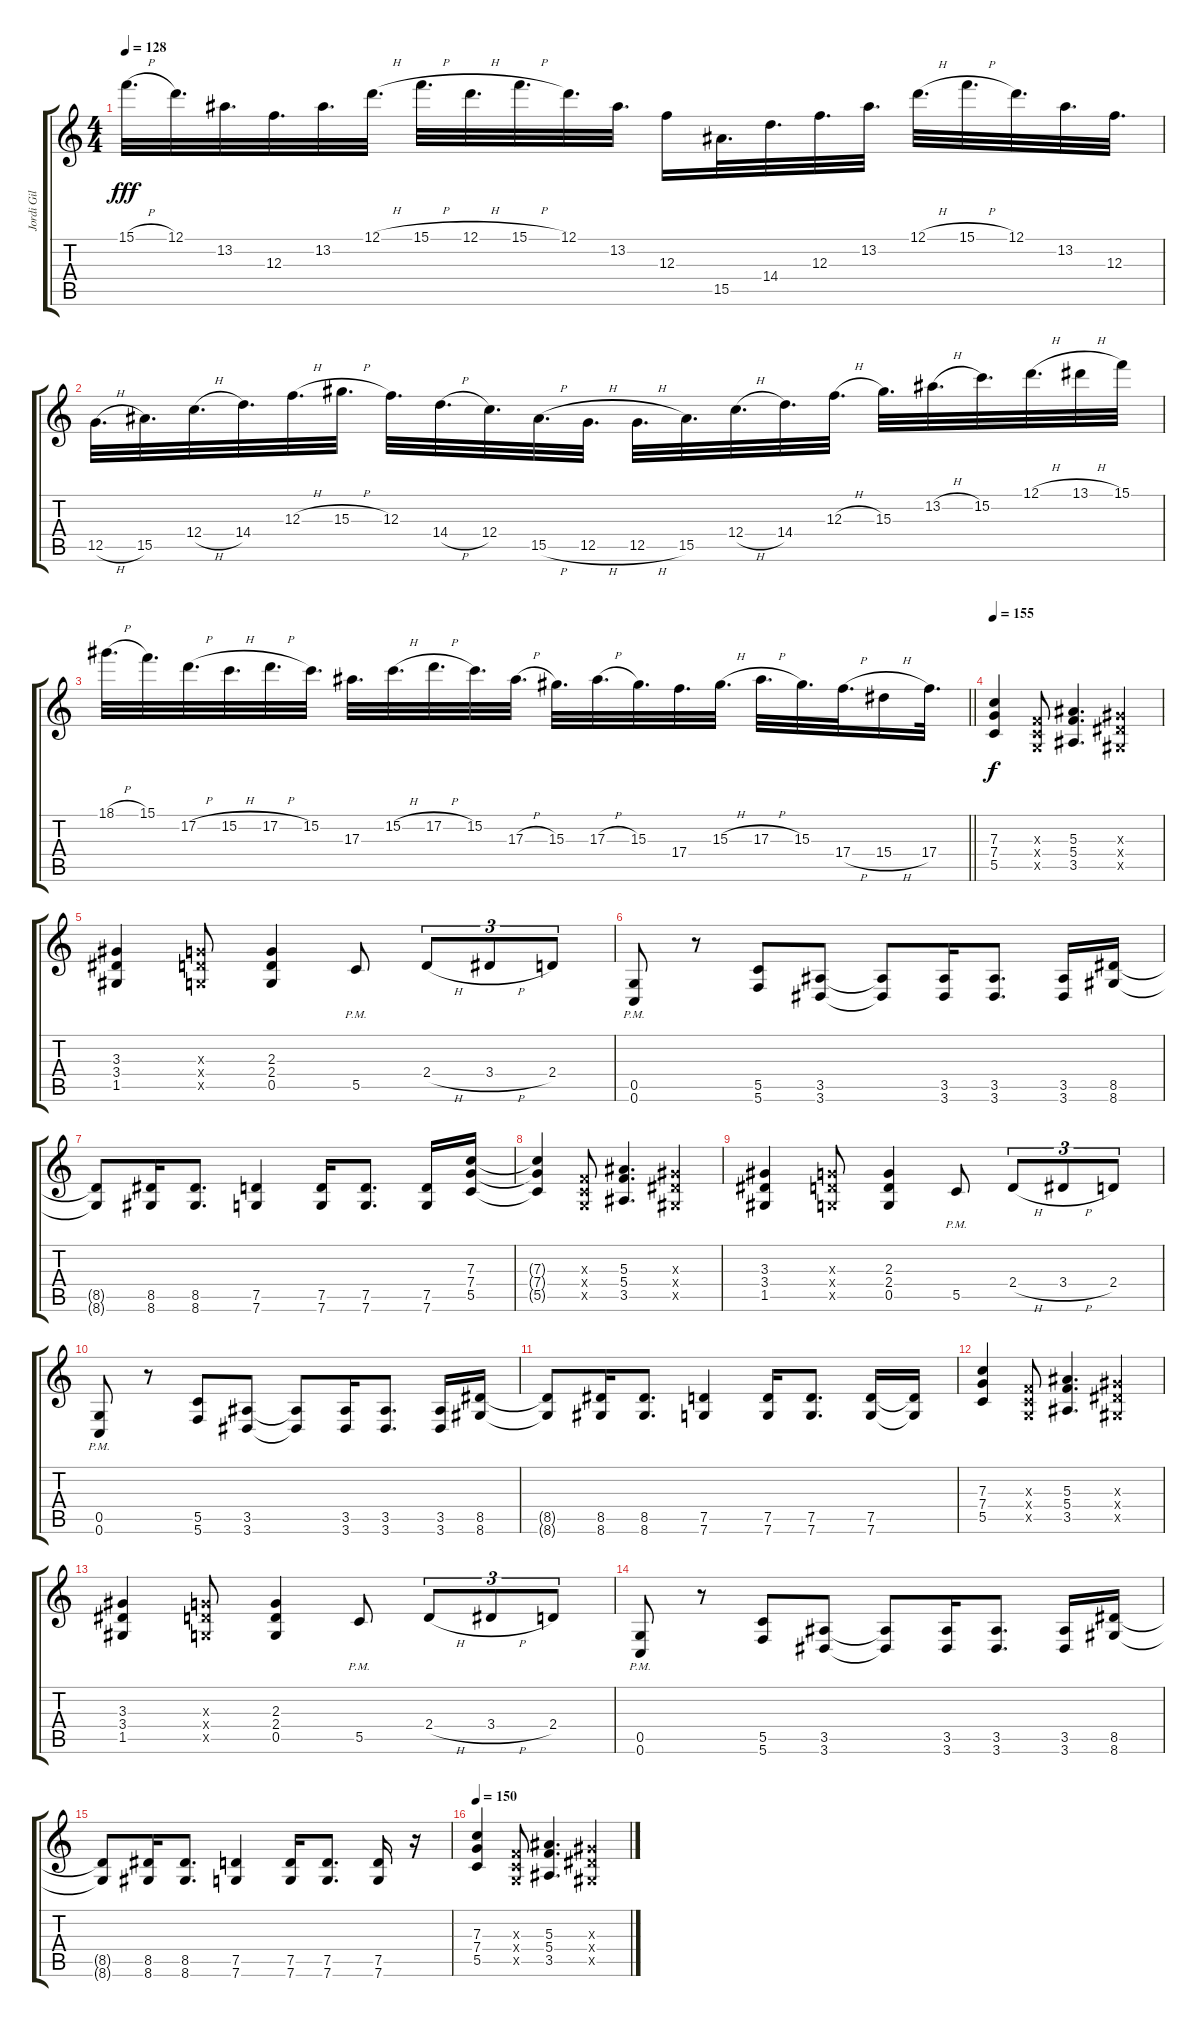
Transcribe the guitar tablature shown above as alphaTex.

\track ("Jordi Gil" "Jordi Gil") {instrument overdrivenguitar}
\staff {score tabs}
\tuning (D4 A3 F3 C3 G2 C2) {hide}
\ts (4 4)
\tempo 128
\clef g2
\ks c
15.1{h}.32{d dy fff} 12.1.32{d} 13.2.32{d} 12.3.32{d} 13.2.32{d} 12.1{h}.32{d} 15.1{h}.32{d} 12.1{h}.32{d} 15.1{h}.32{d} 12.1.32{d} 13.2.32{d} 12.3.16 15.5.32{d} 14.4.32{d} 12.3.32{d} 13.2.32{d} 12.1{h}.32{d} 15.1{h}.32{d} 12.1.32{d} 13.2.32{d} 12.3.32{d} |
12.5{h}.32{d} 15.5.32{d} 12.4{h}.32{d} 14.4.32{d} 12.3{h}.32{d} 15.3{h}.32{d} 12.3.32{d} 14.4{h}.32{d} 12.4.32{d} 15.5{h}.32{d} 12.5{h}.32{d} 12.5{h}.32{d} 15.5.32{d} 12.4{h}.32{d} 14.4.32{d} 12.3{h}.32{d} 15.3.32{d} 13.2{h}.32{d} 15.2.32{d} 12.1{h}.32{d} 13.1{h}.32 15.1.32 |
\barLineRight lightlight
18.1{h}.32{d} 15.1.32{d} 17.2{h}.32{d} 15.2{h}.32{d} 17.2{h}.32{d} 15.2.32{d} 17.3.32{d} 15.2{h}.32{d} 17.2{h}.32{d} 15.2.32{d} 17.3{h}.32{d} 15.3.32{d} 17.3{h}.32{d} 15.3.32{d} 17.4.32{d} 15.3{h}.32{d} 17.3{h}.32{d} 15.3.32{d} 17.4{h}.32{d} 15.4{h}.16 17.4.32{d} |
\tempo 150
\tempo 155
(7.3 7.4 5.5).4{dy f} (0.3{x} 0.4{x} 0.5{x}).8 (5.3 5.4 3.5).4{d} (3.3{x} 3.4{x} 1.5{x}).4 |
(3.3 3.4 1.5).4 (2.3{x} 2.4{x} 0.5{x}).8 (2.3 2.4 0.5).4 5.5{pm}.8 2.4{h}.8{tu (3 2)} 3.4{h}.8{tu (3 2)} 2.4.8{tu (3 2)} |
(0.5{pm} 0.6{pm}).8 r.8 (5.5 5.6).8 (3.5 3.6).8 (3.5{t} 3.6{t}).8 (3.5 3.6).16 (3.5 3.6).8{d} (3.5 3.6).16 (8.5 8.6).16 |
(8.5{t} 8.6{t}).8 (8.5 8.6).16 (8.5 8.6).8{d} (7.5 7.6).4 (7.5 7.6).16 (7.5 7.6).8{d} (7.5 7.6).16 (7.3 7.4 5.5).16 |
(7.3{t} 7.4{t} 5.5{t}).4 (0.3{x} 0.4{x} 0.5{x}).8 (5.3 5.4 3.5).4{d} (3.3{x} 3.4{x} 1.5{x}).4 |
(3.3 3.4 1.5).4 (2.3{x} 2.4{x} 0.5{x}).8 (2.3 2.4 0.5).4 5.5{pm}.8 2.4{h}.8{tu (3 2)} 3.4{h}.8{tu (3 2)} 2.4.8{tu (3 2)} |
(0.5{pm} 0.6{pm}).8 r.8 (5.5 5.6).8 (3.5 3.6).8 (3.5{t} 3.6{t}).8 (3.5 3.6).16 (3.5 3.6).8{d} (3.5 3.6).16 (8.5 8.6).16 |
(8.5{t} 8.6{t}).8 (8.5 8.6).16 (8.5 8.6).8{d} (7.5 7.6).4 (7.5 7.6).16 (7.5 7.6).8{d} (7.5 7.6).16 (7.5{t} 7.6{t}).16 |
(7.3 7.4 5.5).4 (0.3{x} 0.4{x} 0.5{x}).8 (5.3 5.4 3.5).4{d} (3.3{x} 3.4{x} 1.5{x}).4 |
(3.3 3.4 1.5).4 (2.3{x} 2.4{x} 0.5{x}).8 (2.3 2.4 0.5).4 5.5{pm}.8 2.4{h}.8{tu (3 2)} 3.4{h}.8{tu (3 2)} 2.4.8{tu (3 2)} |
(0.5{pm} 0.6{pm}).8 r.8 (5.5 5.6).8 (3.5 3.6).8 (3.5{t} 3.6{t}).8 (3.5 3.6).16 (3.5 3.6).8{d} (3.5 3.6).16 (8.5 8.6).16 |
(8.5{t} 8.6{t}).8 (8.5 8.6).16 (8.5 8.6).8{d} (7.5 7.6).4 (7.5 7.6).16 (7.5 7.6).8{d} (7.5 7.6).16 r.16 |
\tempo 150
(7.3 7.4 5.5).4 (0.3{x} 0.4{x} 0.5{x}).8 (5.3 5.4 3.5).4{d} (3.3{x} 3.4{x} 1.5{x}).4
